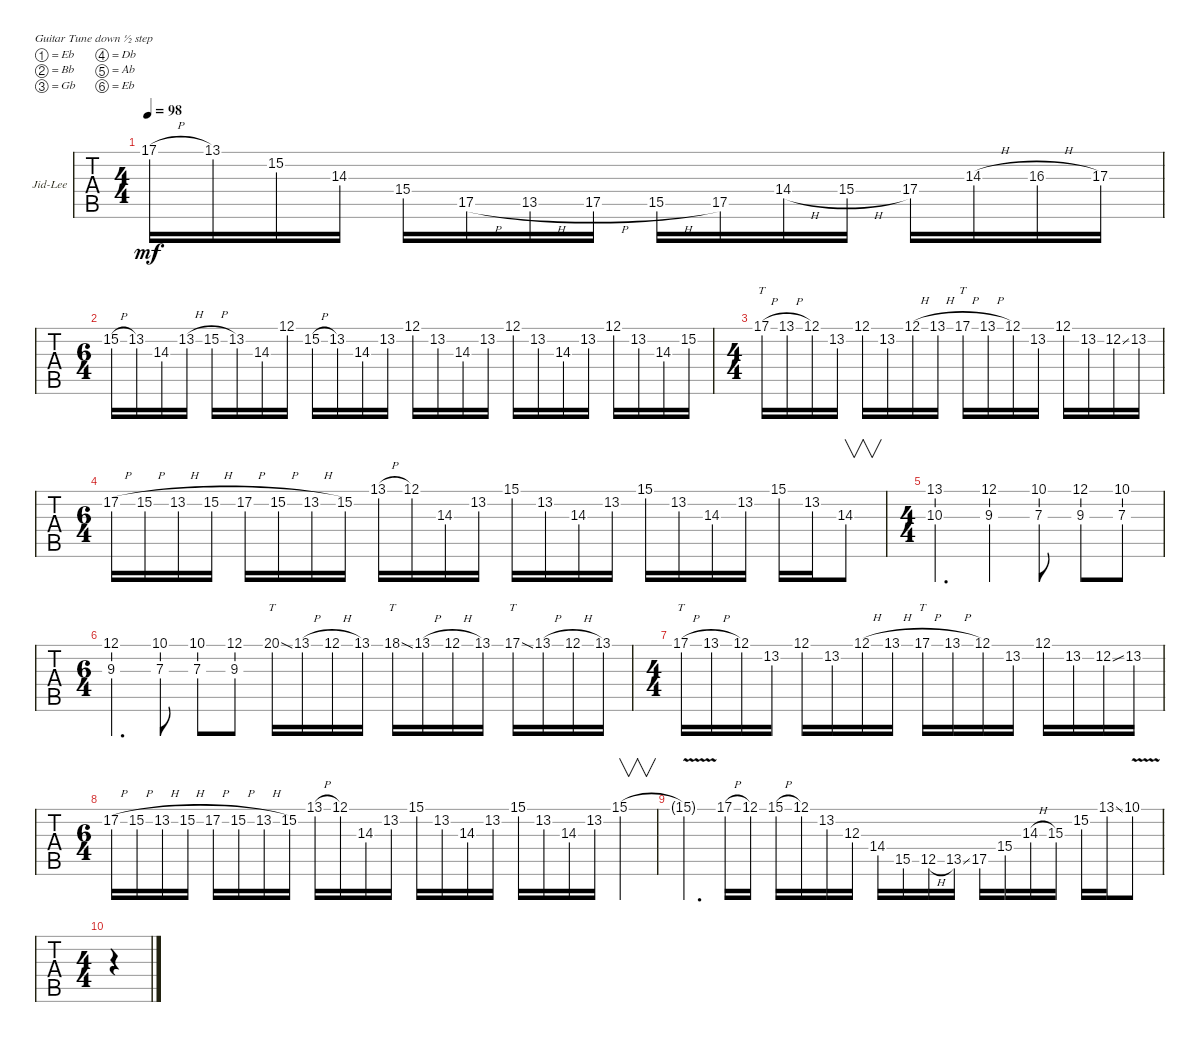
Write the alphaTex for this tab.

\defaultSystemsLayout 4
\bracketExtendMode groupsimilarinstruments
\firstSystemTrackNameOrientation horizontal
\otherSystemsTrackNameOrientation horizontal
\track ("Jid-Lee" "Jid-Lee") {instrument distortionguitar}
\staff {tabs}
\tuning (Eb4 Bb3 Gb3 Db3 Ab2 Eb2)
\ts (4 4)
\tempo 98
\clef g2
\scale
0.333333
\ks c
17.1{h}.16{dy mf} 13.1.16 15.2.16 14.3.16 15.4.16 17.5{h}.16 13.5{h}.16 17.5{h}.16 15.5{h}.16 17.5.16 14.4{h}.16 15.4{h}.16 17.4.16 14.3{h}.16 16.3{h}.16 17.3.16 |
\ts (6 4)
\scale
0.333333 15.2{h}.16 13.2.16 14.3.16 13.2{h}.16 15.2{h}.16 13.2.16 14.3.16 12.1.16 15.2{h}.16 13.2.16 14.3.16 13.2.16 12.1.16 13.2.16 14.3.16 13.2.16 12.1.16 13.2.16 14.3.16 13.2.16 12.1.16 13.2.16 14.3.16 15.2.16 |
\ts (4 4)
\scale
0.333333 17.1{h}.16{tt} 13.1{h}.16 12.1.16 13.2.16 12.1.16 13.2.16 12.1{h}.16 13.1{h}.16 17.1{h}.16{tt} 13.1{h}.16 12.1.16 13.2.16 12.1.16 13.2.16 12.2{ss}.16 13.2.16 |
\ts (6 4)
\scale
0.333333 17.2{h}.16 15.2{h}.16 13.2{h}.16 15.2{h}.16 17.2{h}.16 15.2{h}.16 13.2{h}.16 15.2.16 13.1{h}.16 12.1.16 14.3.16 13.2.16 15.1.16 13.2.16 14.3.16 13.2.16 15.1.16 13.2.16 14.3.16 13.2.16 15.1.16 13.2.16 14.3.8{v} |
\ts (4 4)
(13.1 10.3).4{d} (12.1 9.3).4 (10.1 7.3).8 (12.1 9.3).8 (10.1 7.3).8 |
\ts (6 4)
(12.1 9.3).4{d} (10.1 7.3).8 (10.1 7.3).8 (12.1 9.3).8 20.1{ss}.16{tt} 13.1{h}.16 12.1{h}.16 13.1.16 18.1{ss}.16{tt} 13.1{h}.16 12.1{h}.16 13.1.16 17.1{ss}.16{tt} 13.1{h}.16 12.1{h}.16 13.1.16 |
\ts (4 4)
17.1{h}.16{tt} 13.1{h}.16 12.1.16 13.2.16 12.1.16 13.2.16 12.1{h}.16 13.1{h}.16 17.1{h}.16{tt} 13.1{h}.16 12.1.16 13.2.16 12.1.16 13.2.16 12.2{ss}.16 13.2.16 |
\ts (6 4)
17.2{h}.16 15.2{h}.16 13.2{h}.16 15.2{h}.16 17.2{h}.16 15.2{h}.16 13.2{h}.16 15.2.16 13.1{h}.16 12.1.16 14.3.16 13.2.16 15.1.16 13.2.16 14.3.16 13.2.16 15.1.16 13.2.16 14.3.16 13.2.16 15.1.4{v} |
15.1{v t}.4{d} 17.1{h}.16 12.1.16 15.1{h}.16 12.1.16 13.2.16 12.3.16 14.4.16 15.5.16 12.5{h}.16 13.5{ss}.16 17.5.16 15.4.16 14.3{h}.16 15.3.16 15.2.16 13.1{ss}.16 10.1{v}.8 |
\ts (4 4)
